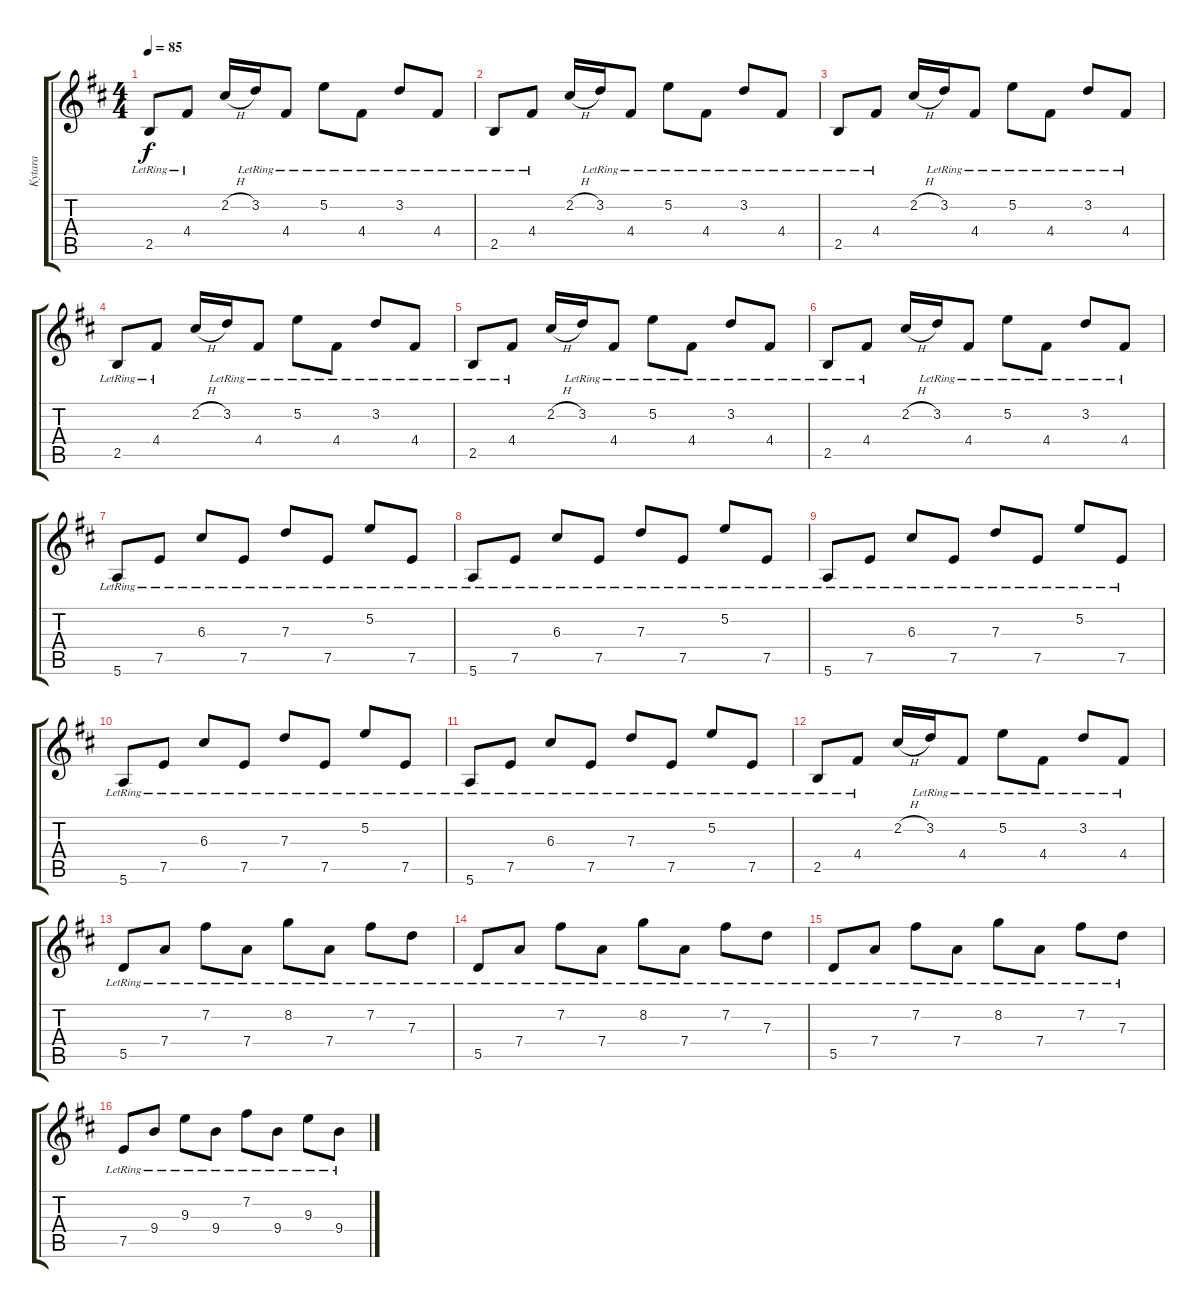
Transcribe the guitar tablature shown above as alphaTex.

\track ("Kytara" "Kytara") {instrument acousticguitarsteel}
\staff {score tabs}
\tuning (E4 B3 G3 D3 A2 E2) {hide}
\ts (4 4)
\tempo 85
\clef g2
\ks d
2.5{lr}.8{dy f} 4.4{lr}.8 2.2{h}.16 3.2{lr}.16 4.4{lr}.8 5.2{lr}.8 4.4{lr}.8 3.2{lr}.8 4.4{lr}.8 |
2.5{lr}.8 4.4{lr}.8 2.2{h}.16 3.2{lr}.16 4.4{lr}.8 5.2{lr}.8 4.4{lr}.8 3.2{lr}.8 4.4{lr}.8 |
2.5{lr}.8 4.4{lr}.8 2.2{h}.16 3.2{lr}.16 4.4{lr}.8 5.2{lr}.8 4.4{lr}.8 3.2{lr}.8 4.4{lr}.8 |
2.5{lr}.8 4.4{lr}.8 2.2{h}.16 3.2{lr}.16 4.4{lr}.8 5.2{lr}.8 4.4{lr}.8 3.2{lr}.8 4.4{lr}.8 |
2.5{lr}.8 4.4{lr}.8 2.2{h}.16 3.2{lr}.16 4.4{lr}.8 5.2{lr}.8 4.4{lr}.8 3.2{lr}.8 4.4{lr}.8 |
2.5{lr}.8 4.4{lr}.8 2.2{h}.16 3.2{lr}.16 4.4{lr}.8 5.2{lr}.8 4.4{lr}.8 3.2{lr}.8 4.4{lr}.8 |
5.6{lr}.8 7.5{lr}.8 6.3{lr}.8 7.5{lr}.8 7.3{lr}.8 7.5{lr}.8 5.2{lr}.8 7.5{lr}.8 |
5.6{lr}.8 7.5{lr}.8 6.3{lr}.8 7.5{lr}.8 7.3{lr}.8 7.5{lr}.8 5.2{lr}.8 7.5{lr}.8 |
5.6{lr}.8 7.5{lr}.8 6.3{lr}.8 7.5{lr}.8 7.3{lr}.8 7.5{lr}.8 5.2{lr}.8 7.5{lr}.8 |
5.6{lr}.8 7.5{lr}.8 6.3{lr}.8 7.5{lr}.8 7.3{lr}.8 7.5{lr}.8 5.2{lr}.8 7.5{lr}.8 |
5.6{lr}.8 7.5{lr}.8 6.3{lr}.8 7.5{lr}.8 7.3{lr}.8 7.5{lr}.8 5.2{lr}.8 7.5{lr}.8 |
2.5{lr}.8 4.4{lr}.8 2.2{h}.16 3.2{lr}.16 4.4{lr}.8 5.2{lr}.8 4.4{lr}.8 3.2{lr}.8 4.4{lr}.8 |
5.5{lr}.8 7.4{lr}.8 7.2{lr}.8 7.4{lr}.8 8.2{lr}.8 7.4{lr}.8 7.2{lr}.8 7.3{lr}.8 |
5.5{lr}.8 7.4{lr}.8 7.2{lr}.8 7.4{lr}.8 8.2{lr}.8 7.4{lr}.8 7.2{lr}.8 7.3{lr}.8 |
5.5{lr}.8 7.4{lr}.8 7.2{lr}.8 7.4{lr}.8 8.2{lr}.8 7.4{lr}.8 7.2{lr}.8 7.3{lr}.8 |
7.5{lr}.8 9.4{lr}.8 9.3{lr}.8 9.4{lr}.8 7.2{lr}.8 9.4{lr}.8 9.3{lr}.8 9.4{lr}.8
